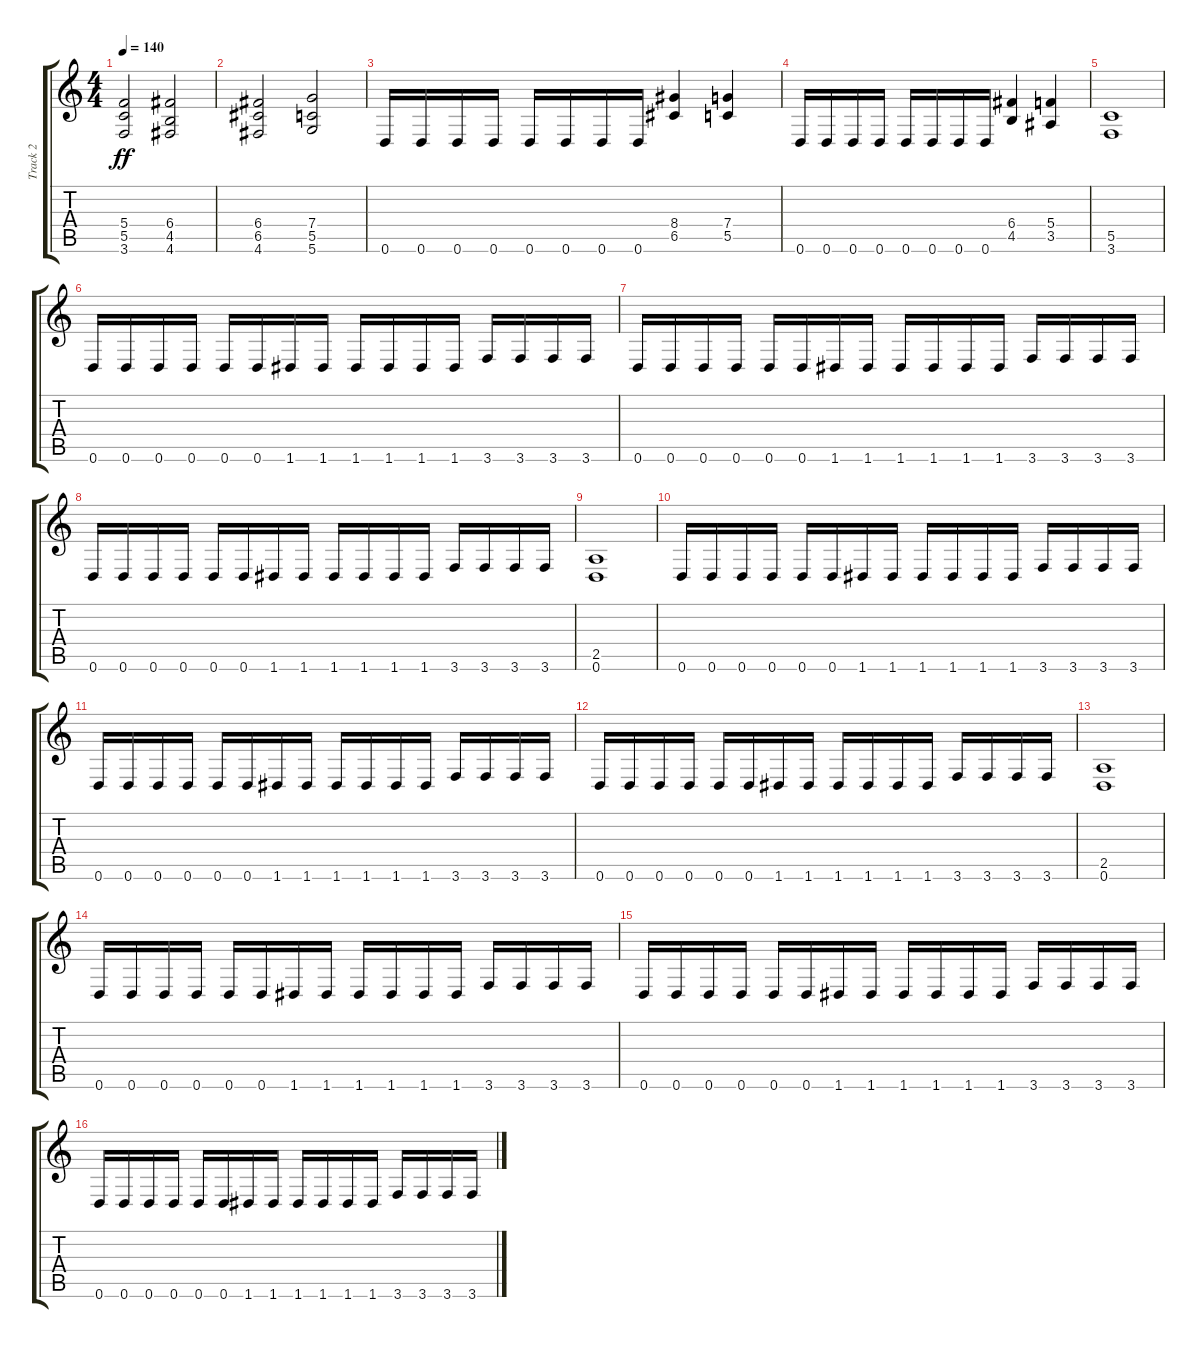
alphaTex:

\track ("Track 2" "Track 2") {instrument distortionguitar}
\staff {score tabs}
\tuning (D4 A3 F3 C3 G2 D2) {hide}
\ts (4 4)
\tempo 140
\clef g2
\ks c
(5.4 5.5 3.6).2{dy ff} (6.4 4.5 4.6).2 |
(6.4 6.5 4.6).2 (7.4 5.5 5.6).2 |
0.6.16 0.6.16 0.6.16 0.6.16 0.6.16 0.6.16 0.6.16 0.6.16 (8.4 6.5).4 (7.4 5.5).4 |
0.6.16 0.6.16 0.6.16 0.6.16 0.6.16 0.6.16 0.6.16 0.6.16 (6.4 4.5).4 (5.4 3.5).4 |
(5.5 3.6).1 |
0.6.16 0.6.16 0.6.16 0.6.16 0.6.16 0.6.16 1.6.16 1.6.16 1.6.16 1.6.16 1.6.16 1.6.16 3.6.16 3.6.16 3.6.16 3.6.16 |
0.6.16 0.6.16 0.6.16 0.6.16 0.6.16 0.6.16 1.6.16 1.6.16 1.6.16 1.6.16 1.6.16 1.6.16 3.6.16 3.6.16 3.6.16 3.6.16 |
0.6.16 0.6.16 0.6.16 0.6.16 0.6.16 0.6.16 1.6.16 1.6.16 1.6.16 1.6.16 1.6.16 1.6.16 3.6.16 3.6.16 3.6.16 3.6.16 |
(2.5 0.6).1 |
0.6.16 0.6.16 0.6.16 0.6.16 0.6.16 0.6.16 1.6.16 1.6.16 1.6.16 1.6.16 1.6.16 1.6.16 3.6.16 3.6.16 3.6.16 3.6.16 |
0.6.16 0.6.16 0.6.16 0.6.16 0.6.16 0.6.16 1.6.16 1.6.16 1.6.16 1.6.16 1.6.16 1.6.16 3.6.16 3.6.16 3.6.16 3.6.16 |
0.6.16 0.6.16 0.6.16 0.6.16 0.6.16 0.6.16 1.6.16 1.6.16 1.6.16 1.6.16 1.6.16 1.6.16 3.6.16 3.6.16 3.6.16 3.6.16 |
(2.5 0.6).1 |
0.6.16 0.6.16 0.6.16 0.6.16 0.6.16 0.6.16 1.6.16 1.6.16 1.6.16 1.6.16 1.6.16 1.6.16 3.6.16 3.6.16 3.6.16 3.6.16 |
0.6.16 0.6.16 0.6.16 0.6.16 0.6.16 0.6.16 1.6.16 1.6.16 1.6.16 1.6.16 1.6.16 1.6.16 3.6.16 3.6.16 3.6.16 3.6.16 |
0.6.16 0.6.16 0.6.16 0.6.16 0.6.16 0.6.16 1.6.16 1.6.16 1.6.16 1.6.16 1.6.16 1.6.16 3.6.16 3.6.16 3.6.16 3.6.16
